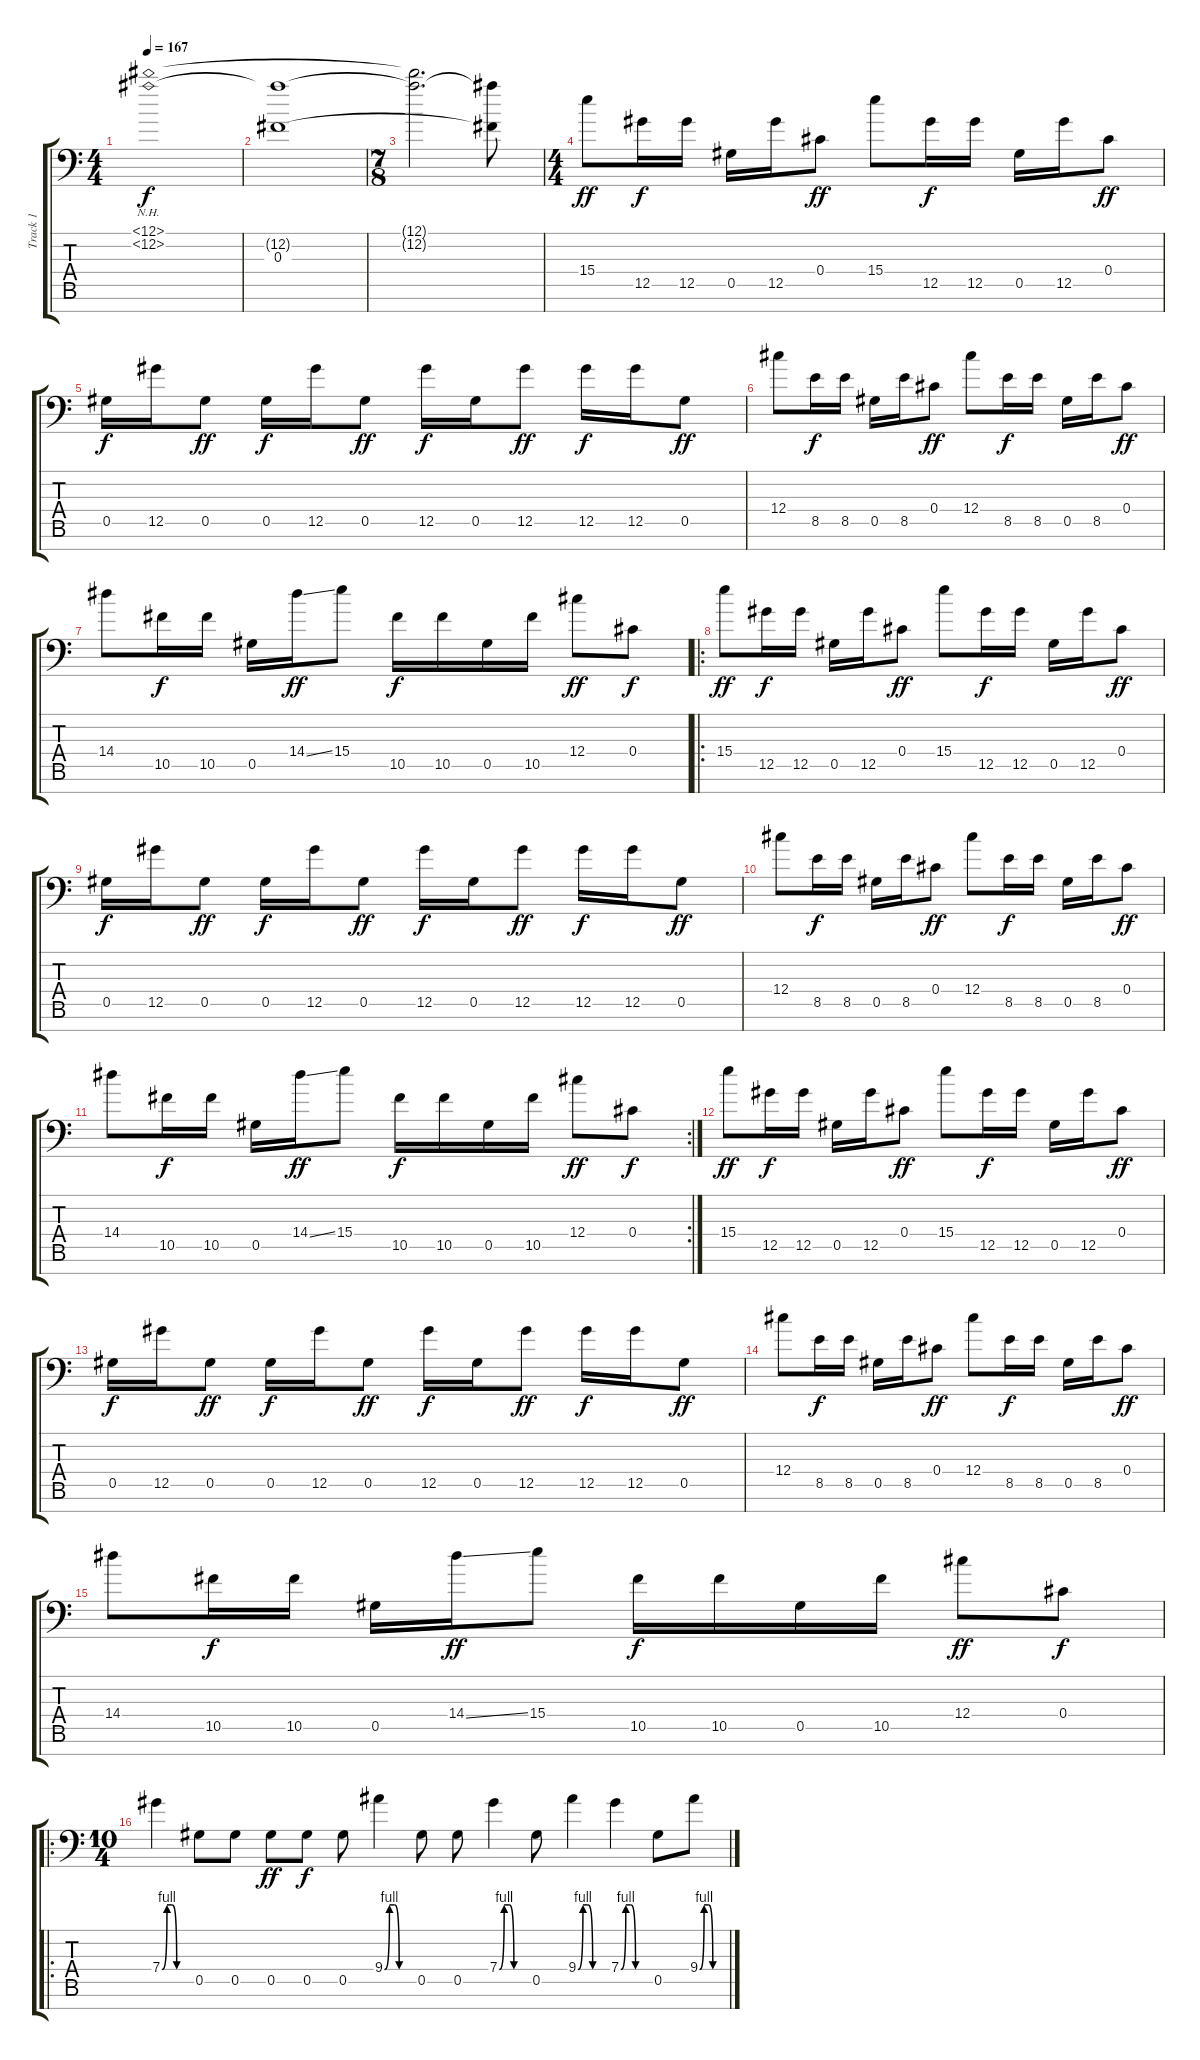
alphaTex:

\track ("Track 1" "Track 1") {instrument distortionguitar}
\staff {score tabs}
\tuning (Eb4 Bb3 Gb3 Db3 Ab2 Eb2 Ab1) {hide}
\ts (4 4)
\tempo 167
\clef f4
\ks c
(12.1{nh} 12.2{nh}).1{dy f balance 12 instrument distortionguitar} |
(12.2{t} 0.3).1 |
\ts (7 8)
(12.1{t} 12.2{t}).2{d} (12.2{t} 0.3{t}).8 |
\ts (4 4)
15.4.8{dy ff} 12.5.16{dy f} 12.5.16 0.5.16 12.5.16 0.4.8{dy ff} 15.4.8 12.5.16{dy f} 12.5.16 0.5.16 12.5.16 0.4.8{dy ff} |
0.5.16{dy f} 12.5.16 0.5.8{dy ff} 0.5.16{dy f} 12.5.16 0.5.8{dy ff} 12.5.16{dy f} 0.5.16 12.5.8{dy ff} 12.5.16{dy f} 12.5.16 0.5.8{dy ff} |
12.4.8 8.5.16{dy f} 8.5.16 0.5.16 8.5.16 0.4.8{dy ff} 12.4.8 8.5.16{dy f} 8.5.16 0.5.16 8.5.16 0.4.8{dy ff} |
14.4.8 10.5.16{dy f} 10.5.16 0.5.16 14.4{ss}.16{dy ff} 15.4.8 10.5.16{dy f} 10.5.16 0.5.16 10.5.16 12.4.8{dy ff} 0.4.8{dy f} |
\ro
15.4.8{dy ff balance 4} 12.5.16{dy f} 12.5.16 0.5.16 12.5.16 0.4.8{dy ff} 15.4.8 12.5.16{dy f} 12.5.16 0.5.16 12.5.16 0.4.8{dy ff} |
0.5.16{dy f} 12.5.16 0.5.8{dy ff} 0.5.16{dy f} 12.5.16 0.5.8{dy ff} 12.5.16{dy f} 0.5.16 12.5.8{dy ff} 12.5.16{dy f} 12.5.16 0.5.8{dy ff} |
12.4.8 8.5.16{dy f} 8.5.16 0.5.16 8.5.16 0.4.8{dy ff} 12.4.8 8.5.16{dy f} 8.5.16 0.5.16 8.5.16 0.4.8{dy ff} |
\rc 2
14.4.8 10.5.16{dy f} 10.5.16 0.5.16 14.4{ss}.16{dy ff} 15.4.8 10.5.16{dy f} 10.5.16 0.5.16 10.5.16 12.4.8{dy ff} 0.4.8{dy f} |
15.4.8{dy ff} 12.5.16{dy f} 12.5.16 0.5.16 12.5.16 0.4.8{dy ff} 15.4.8 12.5.16{dy f} 12.5.16 0.5.16 12.5.16 0.4.8{dy ff} |
0.5.16{dy f} 12.5.16 0.5.8{dy ff} 0.5.16{dy f} 12.5.16 0.5.8{dy ff} 12.5.16{dy f} 0.5.16 12.5.8{dy ff} 12.5.16{dy f} 12.5.16 0.5.8{dy ff} |
12.4.8 8.5.16{dy f} 8.5.16 0.5.16 8.5.16 0.4.8{dy ff} 12.4.8 8.5.16{dy f} 8.5.16 0.5.16 8.5.16 0.4.8{dy ff} |
14.4.8 10.5.16{dy f} 10.5.16 0.5.16 14.4{ss}.16{dy ff} 15.4.8 10.5.16{dy f} 10.5.16 0.5.16 10.5.16 12.4.8{dy ff} 0.4.8{dy f} |
\ro
\ts (10 4)
7.4{be (custom 0 0 10 4 20 4 30 0 60 0)}.4 0.5.8 0.5.8 0.5.8{dy ff} 0.5.8{dy f} 0.5.8 9.4{be (custom 0 0 10 4 20 4 30 0 60 0)}.4 0.5.8 0.5.8 7.4{be (custom 0 0 10 4 20 4 30 0 60 0)}.4 0.5.8 9.4{be (custom 0 0 10 4 20 4 30 0 60 0)}.4 7.4{be (custom 0 0 10 4 20 4 30 0 60 0)}.4 0.5.8 9.4{be (custom 0 0 10 4 20 4 30 0 60 0)}.8
